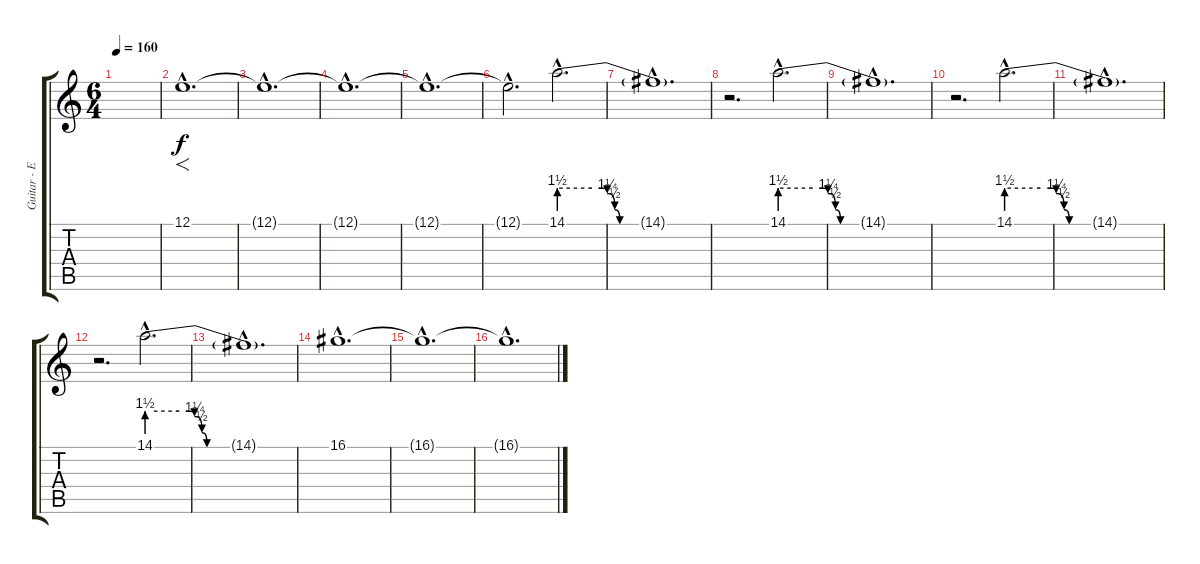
\track ("Guitar - Ed O'Brien" "Guitar - E") {instrument violin}
\staff {score tabs}
\tuning (E4 B3 G3 D3 A2 E2) {hide}
\ts (6 4)
\tempo 160
\clef g2
\ks c
|
12.1{hac}.1{f d} |
12.1{hac t}.1{d} |
12.1{hac t}.1{d} |
12.1{hac t}.1{d} |
12.1{hac t}.2{d} 14.1{be (custom 0 6 10 6 13 6 17 6 19 5 22 2 24 0 29 0 40 0 60 0) hac}.2{d} |
14.1{hac t}.1{d} |
r.2{d} 14.1{be (custom 0 6 10 6 13 6 17 6 19 5 22 2 24 0 29 0 40 0 60 0) hac}.2{d} |
14.1{hac t}.1{d} |
r.2{d} 14.1{be (custom 0 6 10 6 13 6 17 6 19 5 22 2 24 0 29 0 40 0 60 0) hac}.2{d} |
14.1{hac t}.1{d} |
r.2{d} 14.1{be (custom 0 6 10 6 13 6 17 6 19 5 22 2 24 0 29 0 40 0 60 0) hac}.2{d} |
14.1{hac t}.1{d} |
16.1{hac}.1{d} |
16.1{hac t}.1{d} |
16.1{hac t}.1{d}
